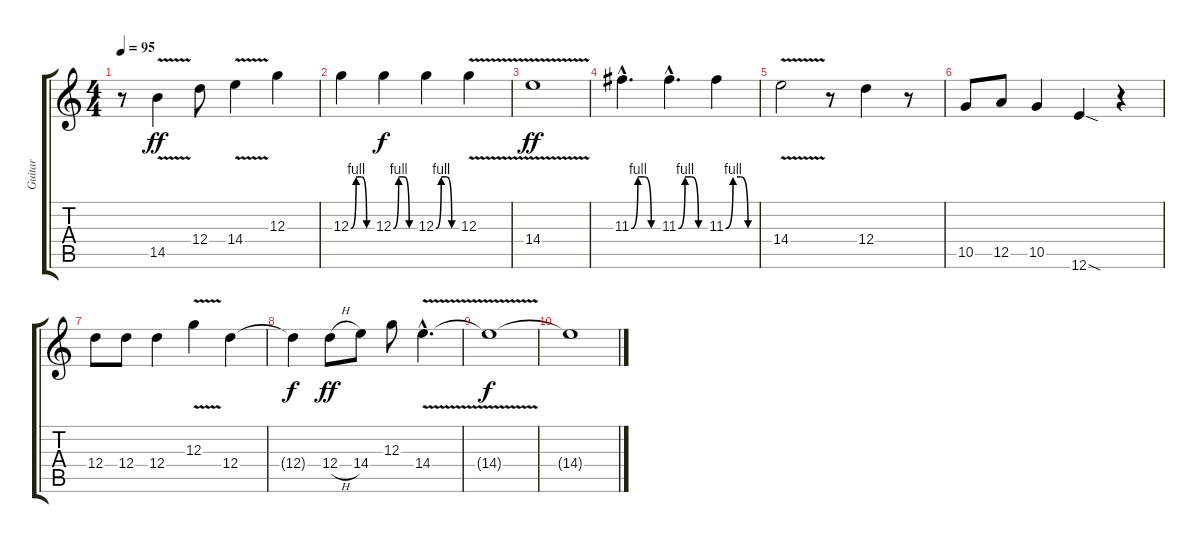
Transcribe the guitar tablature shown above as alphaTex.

\track ("Guitar" "Guitar") {instrument overdrivenguitar}
\staff {score tabs}
\tuning (E4 B3 G3 D3 A2 E2) {hide}
\ts (4 4)
\tempo 95
\clef g2
\ks c
r.8{dy ff} 14.5{v}.4 12.4.8 14.4{v}.4 12.3.4 |
12.3{be (custom 0 0 15 4 30 4 45 0 60 0)}.4 12.3{be (custom 0 0 15 4 30 4 45 0 60 0)}.4{dy f} 12.3{be (custom 0 0 15 4 30 4 45 0 60 0)}.4 12.3{v}.4 |
14.4{v}.1{dy ff} |
11.3{be (custom 0 0 15 4 30 4 45 0 60 0) hac}.4{d} 11.3{be (custom 0 0 15 4 30 4 45 0 60 0) hac}.4{d} 11.3{be (custom 0 0 15 4 30 4 45 0 60 0)}.4 |
14.4{v}.2 r.8 12.4.4 r.8 |
10.5.8 12.5.8 10.5.4 12.6{sod}.4 r.4 |
12.4.8 12.4.8 12.4.4 12.3{v}.4 12.4.4 |
12.4{t}.4{dy f} 12.4{h}.8{dy ff} 14.4.8 12.3.8 14.4{v hac}.4{d} |
14.4{t}.1{dy f} |
14.4{t}.1
